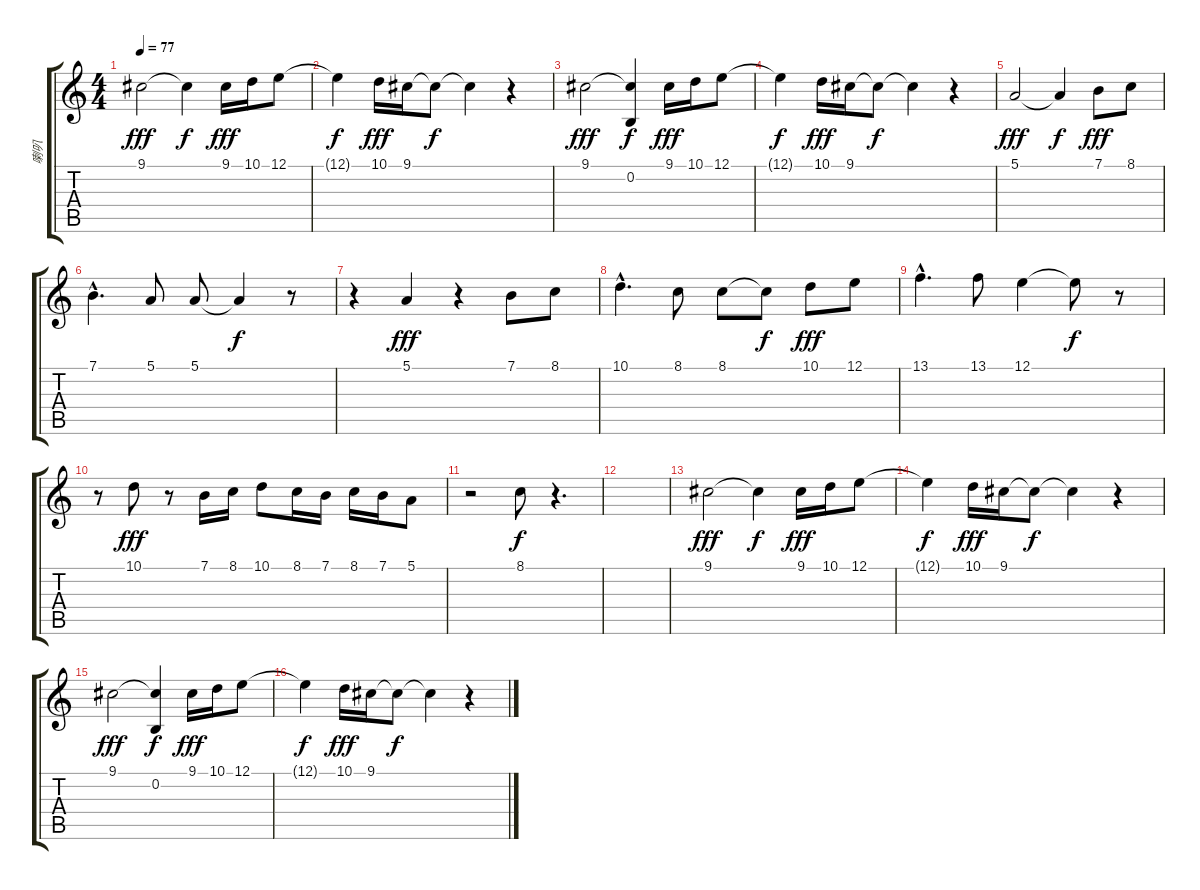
\track ("喇叭" "喇叭") {instrument trumpet}
\staff {score tabs}
\tuning (E4 B3 G3 D3 A2 E2) {hide}
\ts (4 4)
\tempo 77
\clef g2
\ks c
9.1.2{dy fff} 9.1{t}.4{dy f} 9.1.16{dy fff} 10.1.16 12.1.8 |
12.1{t}.4{dy f} 10.1.16{dy fff} 9.1.16 9.1{t}.8{dy f} 9.1{t}.4 r.4 |
9.1.2{dy fff} (9.1{t} 0.2).4{dy f} 9.1.16{dy fff} 10.1.16 12.1.8 |
12.1{t}.4{dy f} 10.1.16{dy fff} 9.1.16 9.1{t}.8{dy f} 9.1{t}.4 r.4 |
5.1.2{dy fff} 5.1{t}.4{dy f} 7.1.8{dy fff} 8.1.8 |
7.1{hac}.4{d} 5.1.8 5.1.8 5.1{t}.4{dy f} r.8 |
r.4 5.1.4{dy fff} r.4 7.1.8 8.1.8 |
10.1{hac}.4{d} 8.1.8 8.1.8 8.1{t}.8{dy f} 10.1.8{dy fff} 12.1.8 |
13.1{hac}.4{d} 13.1.8 12.1.4 12.1{t}.8{dy f} r.8 |
r.8 10.1.8{dy fff} r.8 7.1.16 8.1.16 10.1.8 8.1.16 7.1.16 8.1.16 7.1.16 5.1.8 |
r.2 8.1.8{dy f} r.4{d} |
|
9.1.2{dy fff} 9.1{t}.4{dy f} 9.1.16{dy fff} 10.1.16 12.1.8 |
12.1{t}.4{dy f} 10.1.16{dy fff} 9.1.16 9.1{t}.8{dy f} 9.1{t}.4 r.4 |
9.1.2{dy fff} (9.1{t} 0.2).4{dy f} 9.1.16{dy fff} 10.1.16 12.1.8 |
12.1{t}.4{dy f} 10.1.16{dy fff} 9.1.16 9.1{t}.8{dy f} 9.1{t}.4 r.4
